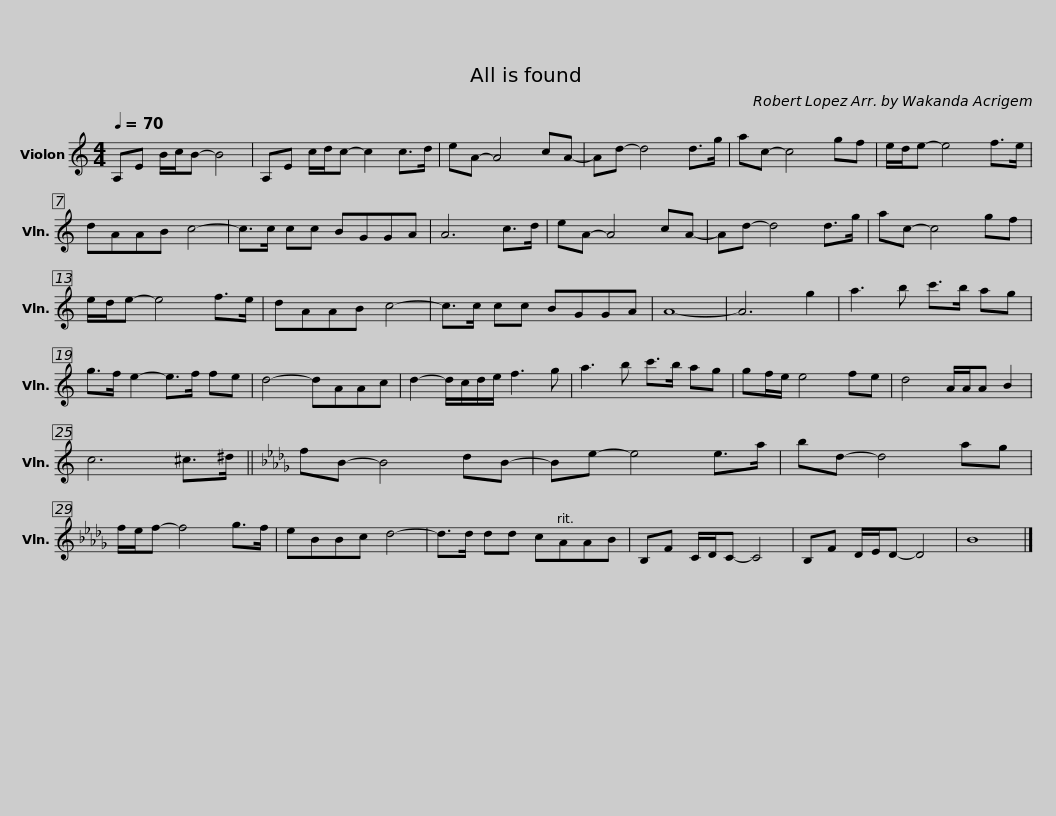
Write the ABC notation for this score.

X:1
L:1/8
Q:1/4=70
M:4/4
I:linebreak $
K:C
V:1 treble
V:1
 A,E B/c/B- B4 | A,E c/d/c- c2 c>d | eA- A4 cA- | Ad- d4 d>g |$ ac- c4 gf | %5
 e/d/e- e4 f>e | dAAB c4- | c>c cc BGGA | A6 c>d |$ eA- A4 cA- | %10
 Ad- d4 d>g | ac- c4 gf | e/d/e- e4 f>e | dAAB c4- |$ c>c cc BGGA | %15
 A8- | A6 g2 | a3 b c'>b ag | g>f e2- e>f fe | d4- dAAc |$ %20
 d2- d/c/d/e/ f3 g | a3 b c'>b ag | gf/e/ e4 fe | d4 A/A/A B2 | c6 ^c>^d ||$ %25
[K:Db] fB- B4 dB- | Be- e4 e>a | bd- d4 ag | f/e/f- f4 g>f |$ eBBc d4- | %30
 d>d dd cAAB | B,F C/D/C- C4 | B,F D/E/D- D4 | B8 |] %34
